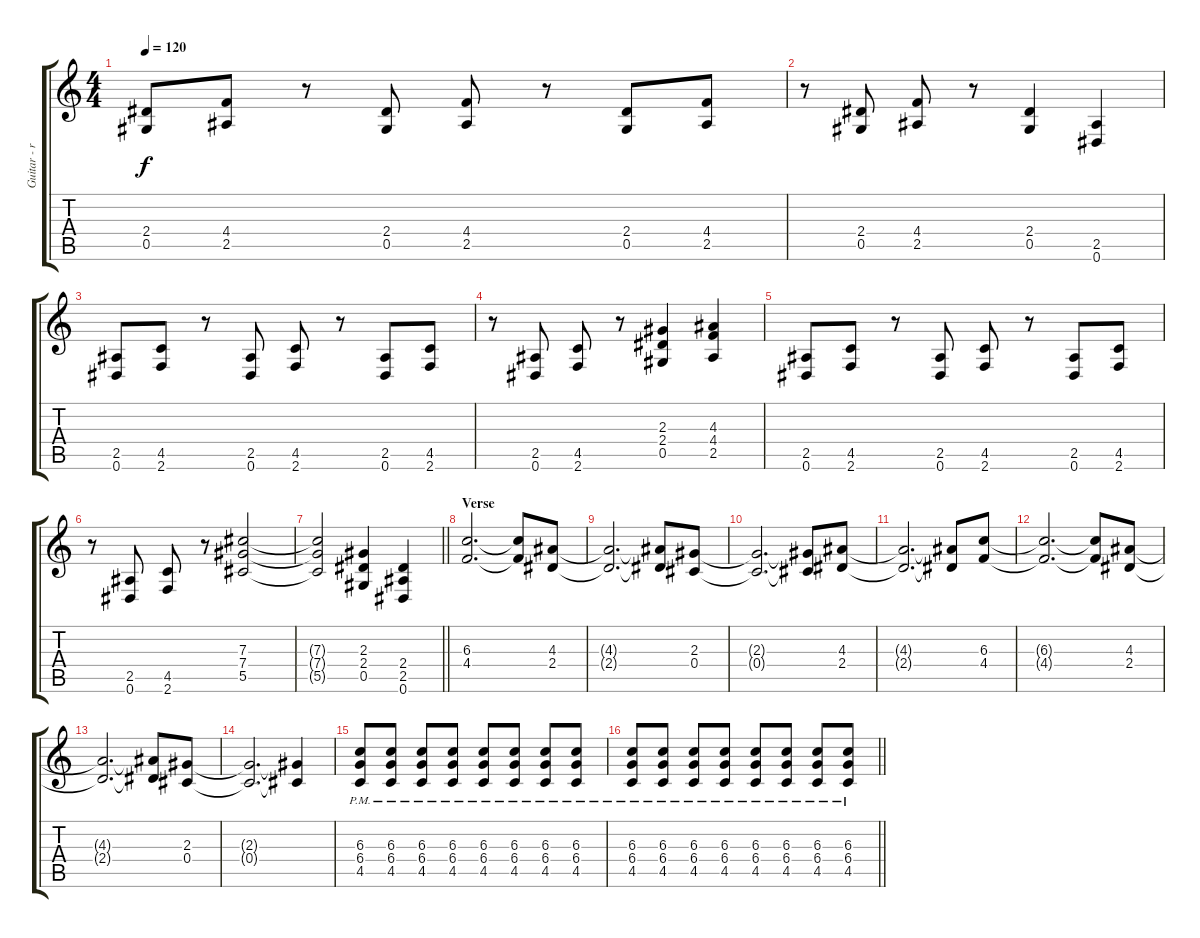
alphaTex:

\track ("Guitar - rhythm" "Guitar - r") {instrument distortionguitar}
\staff {score tabs}
\tuning (Eb4 Bb3 Gb3 Db3 Ab2 Eb2) {hide}
\ts (4 4)
\tempo 120
\clef g2
\ks c
(2.4 0.5).8{dy f} (4.4 2.5).8 r.8 (2.4 0.5).8 (4.4 2.5).8 r.8 (2.4 0.5).8 (4.4 2.5).8 |
r.8 (2.4 0.5).8 (4.4 2.5).8 r.8 (2.4 0.5).4 (2.5 0.6).4 |
(2.5 0.6).8 (4.5 2.6).8 r.8 (2.5 0.6).8 (4.5 2.6).8 r.8 (2.5 0.6).8 (4.5 2.6).8 |
r.8 (2.5 0.6).8 (4.5 2.6).8 r.8 (2.3 2.4 0.5).4 (4.3 4.4 2.5).4 |
(2.5 0.6).8 (4.5 2.6).8 r.8 (2.5 0.6).8 (4.5 2.6).8 r.8 (2.5 0.6).8 (4.5 2.6).8 |
r.8 (2.5 0.6).8 (4.5 2.6).8 r.8 (7.3 7.4 5.5).2 |
\barLineRight lightlight
(7.3{t} 7.4{t} 5.5{t}).2 (2.3 2.4 0.5).4 (2.4 2.5 0.6).4 |
\section ("" "Verse")
(6.3 4.4).2{d} (6.3{t} 4.4{t}).8 (4.3 2.4).8 |
(4.3{t} 2.4{t}).2{d} (4.3{t} 2.4{t}).8 (2.3 0.4).8 |
(2.3{t} 0.4{t}).2{d} (2.3{t} 0.4{t}).8 (4.3 2.4).8 |
(4.3{t} 2.4{t}).2{d} (4.3{t} 2.4{t}).8 (6.3 4.4).8 |
(6.3{t} 4.4{t}).2{d} (6.3{t} 4.4{t}).8 (4.3 2.4).8 |
(4.3{t} 2.4{t}).2{d} (4.3{t} 2.4{t}).8 (2.3 0.4).8 |
(2.3{t} 0.4{t}).2{d} (2.3{t} 0.4{t}).4 |
(6.3{pm} 6.4{pm} 4.5{pm}).8 (6.3{pm} 6.4{pm} 4.5{pm}).8 (6.3{pm} 6.4{pm} 4.5{pm}).8 (6.3{pm} 6.4{pm} 4.5{pm}).8 (6.3{pm} 6.4{pm} 4.5{pm}).8 (6.3{pm} 6.4{pm} 4.5{pm}).8 (6.3{pm} 6.4{pm} 4.5{pm}).8 (6.3{pm} 6.4{pm} 4.5{pm}).8 |
\barLineRight lightlight
(6.3{pm} 6.4{pm} 4.5{pm}).8 (6.3{pm} 6.4{pm} 4.5{pm}).8 (6.3{pm} 6.4{pm} 4.5{pm}).8 (6.3{pm} 6.4{pm} 4.5{pm}).8 (6.3{pm} 6.4{pm} 4.5{pm}).8 (6.3{pm} 6.4{pm} 4.5{pm}).8 (6.3{pm} 6.4{pm} 4.5{pm}).8 (6.3{pm} 6.4{pm} 4.5{pm}).8
